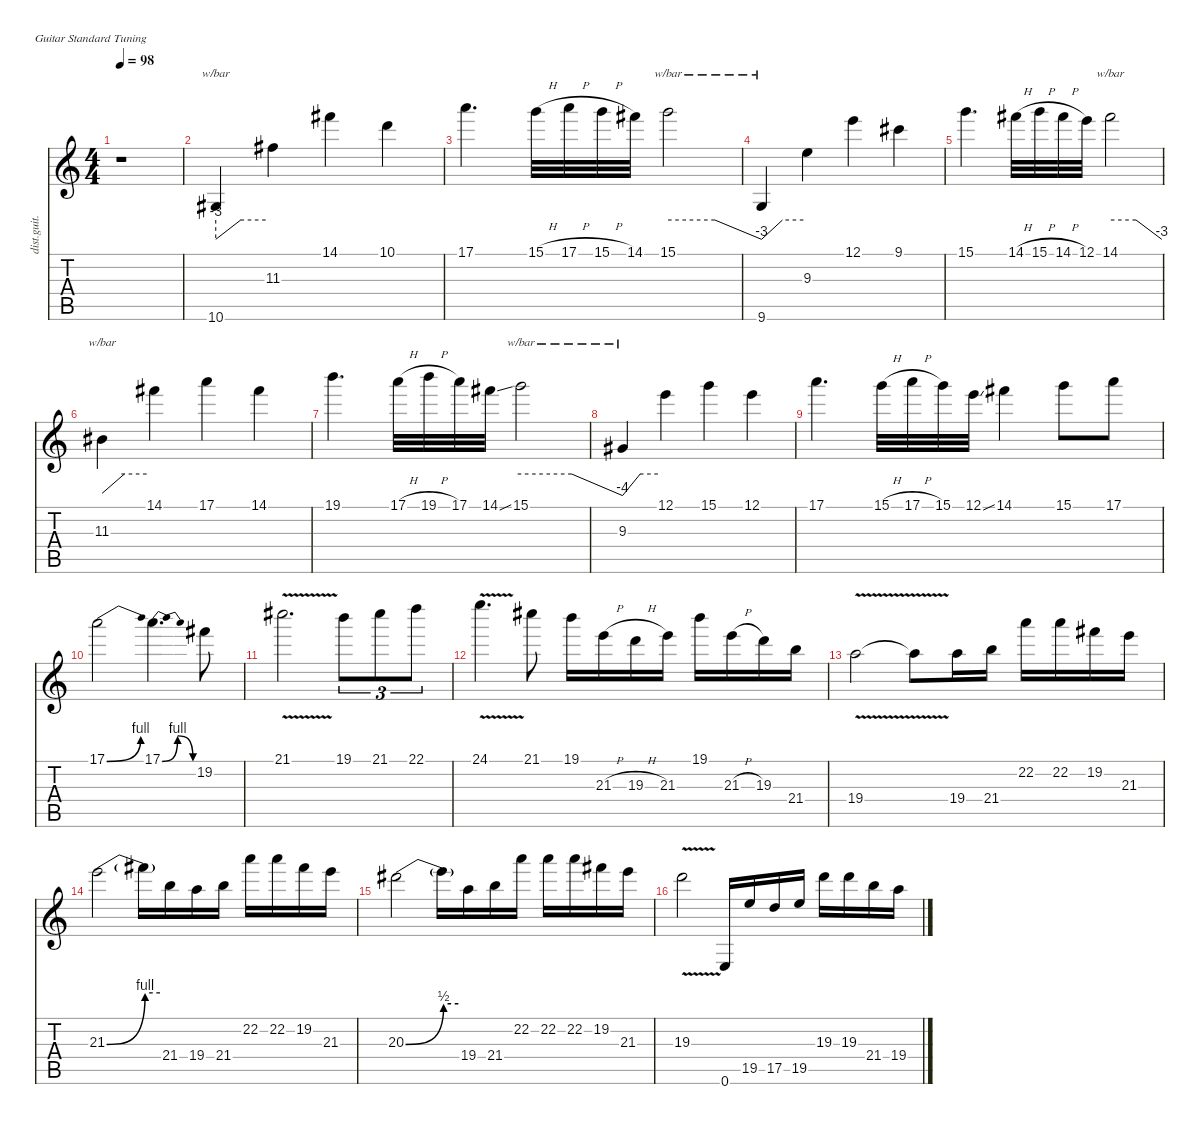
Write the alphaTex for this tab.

\defaultSystemsLayout 4
\hideDynamics
\bracketExtendMode nobrackets
\otherSystemsTrackNameOrientation horizontal
\track ("Gtr1" "dist.guit.") {instrument distortionguitar}
\staff {score tabs}
\tuning (E4 B3 G3 D3 A2 E2)
\ts (4 4)
\tempo 98
\clef g2
\ks c
r.1{dy f instrument distortionguitar beam Down} |
10.6.4{tbe (custom default 0 -12 30 0 30 0 60 0) beam Up} 11.3{acc #}.4{beam Down} 14.1{acc #}.4{beam Down} 10.1.4{beam Down} |
17.1.4{d beam Down} 15.1{h}.32{beam Down} 17.1{h}.32{beam Down} 15.1{h}.32{beam Down} 14.1{acc #}.32{beam Down} 15.1.2{tbe (custom default 0 0 30 0 30 0 60 -12) beam Down} |
9.6{acc #}.4{tbe (custom default 0 -12 30 0 30 0 60 0) beam Up} 9.3.4{beam Down} 12.1.4{beam Down} 9.1{acc #}.4{beam Down} |
15.1.4{d beam Down} 14.1{h acc #}.32{beam Down} 15.1{h}.32{beam Down} 14.1{h acc #}.32{beam Down} 12.1.32{beam Down} 14.1{acc #}.2{tbe (custom default 0 0 30 0 30 0 60 -12) beam Down} |
11.3{acc #}.4{tbe (custom default 0 -12 30 0 30 0 60 0) beam Down} 14.1{acc #}.4{beam Down} 17.1.4{beam Down} 14.1{acc #}.4{beam Down} |
19.1.4{d beam Down} 17.1{h}.32{beam Down} 19.1{h}.32{beam Down} 17.1.32{beam Down} 14.1{ss acc #}.32{beam Down} 15.1.2{tbe (custom default 0 0 30 0 30 0 60 -16) beam Down} |
9.3.4{tbe (custom default 0 -16 30 0 30 0 60 0) beam Up} 12.1.4{beam Down} 15.1.4{beam Down} 12.1.4{beam Down} |
17.1.4{d beam Down} 15.1{h}.32{beam Down} 17.1{h}.32{beam Down} 15.1.32{beam Down} 12.1{ss}.32{beam Down} 14.1{acc #}.4{beam Down} 15.1.8{beam Down} 17.1.8{beam Down} |
17.1{be (bend 0 0 15 4)}.2{beam Down} 17.1{be (bendrelease 0 0 15 4 45 4 60 0)}.4{d beam Down} 19.2{acc #}.8{beam Down} |
21.1{v acc #}.2{d beam Down} 19.1.8{tu (3 2) beam Down} 21.1{acc #}.8{tu (3 2) beam Down} 22.1.8{tu (3 2) beam Down} |
24.1{v}.4{d beam Down} 21.1{acc #}.8{beam Down} 19.1.16{beam Down} 21.3{h}.16{beam Down} 19.3{h}.16{beam Down} 21.3.16{beam Down} 19.1.16{beam Down} 21.3{h}.16{beam Down} 19.3.16{beam Down} 21.4.16{beam Down} |
19.4{v}.2{beam Down} 19.4{v t}.8{beam Down} 19.4.16{beam Down} 21.4.16{beam Down} 22.2.16{beam Down} 22.2.16{beam Down} 19.2{acc #}.16{beam Down} 21.3.16{beam Down} |
21.3{be (bend 0 0 60 4)}.2{beam Down} 21.3{be (hold 0 4 60 4) t}.16{beam Down} 21.4.16{beam Down} 19.4.16{beam Down} 21.4.16{beam Down} 22.2.16{beam Down} 22.2.16{beam Down} 19.2{acc #}.16{beam Down} 21.3.16{beam Down} |
20.3{be (bend 0 0 60 2) acc #}.2{beam Down} 20.3{be (hold 0 2 60 2) t}.16{beam Down} 19.4.16{beam Down} 21.4.16{beam Down} 22.2.16{beam Down} 22.2.16{beam Down} 22.2.16{beam Down} 19.2{acc #}.16{beam Down} 21.3.16{beam Down} |
19.3{v}.2{beam Down} 0.6.16{beam Up} 19.5.16{beam Up} 17.5.16{beam Up} 19.5.16{beam Up} 19.3.16{beam Down} 19.3.16{beam Down} 21.4.16{beam Down} 19.4.16{beam Down}
